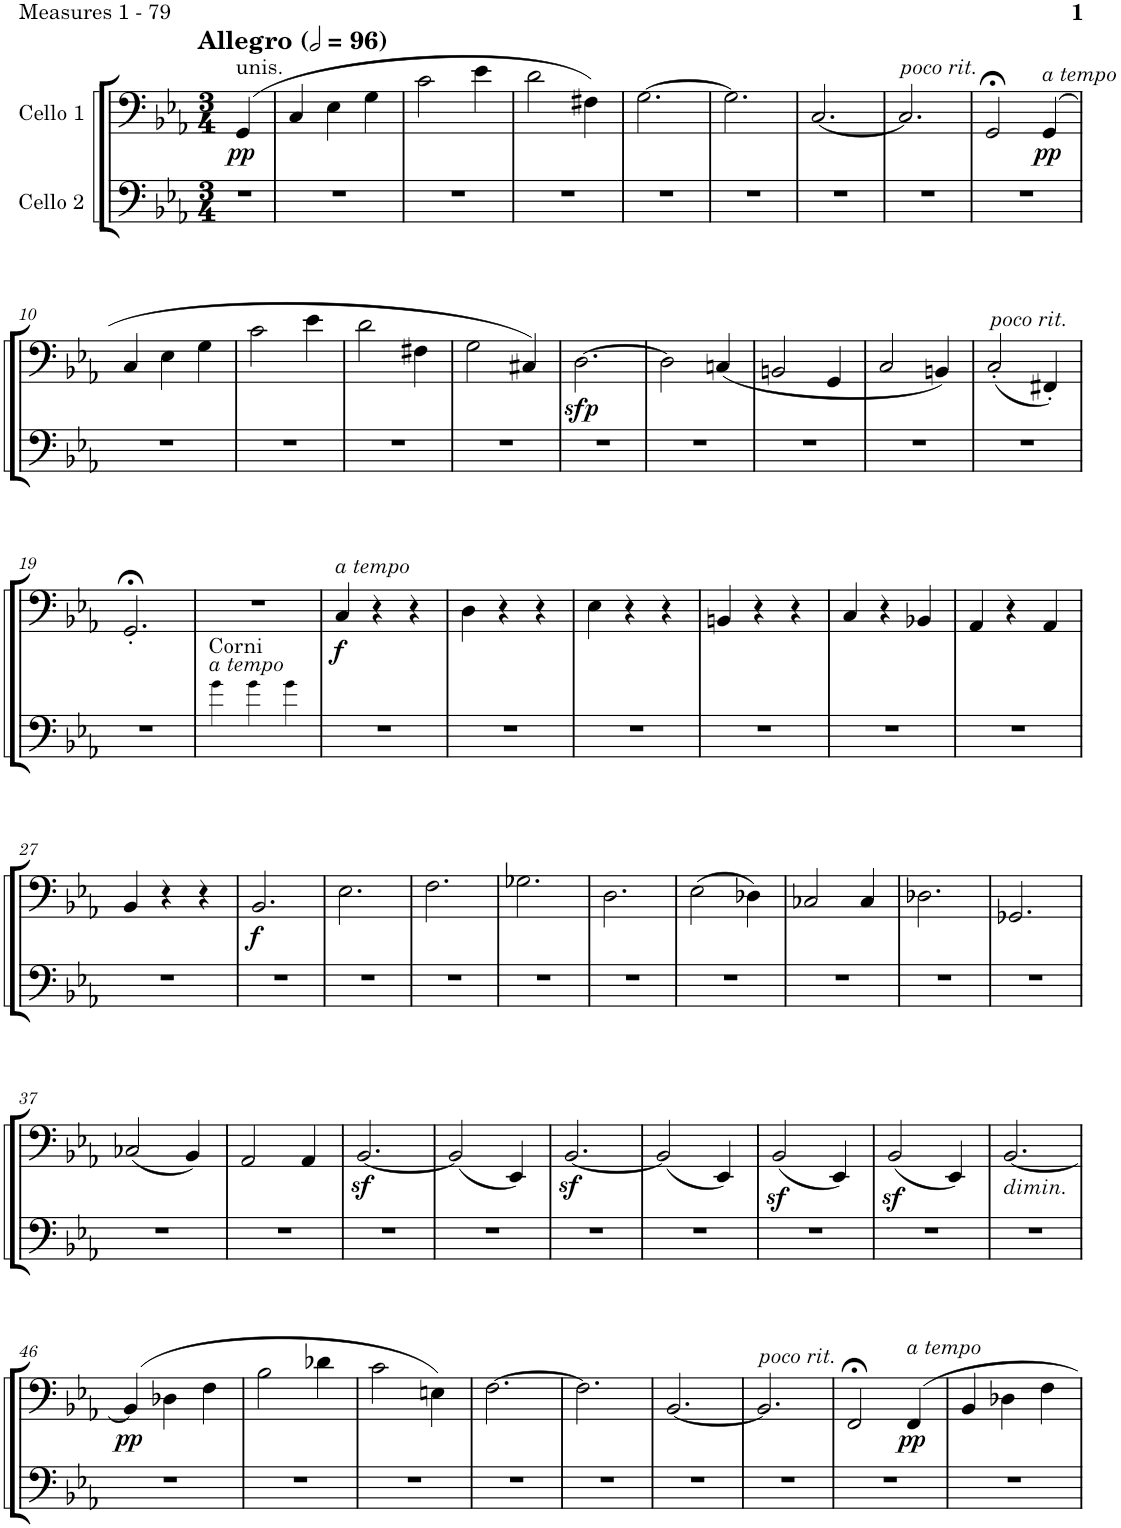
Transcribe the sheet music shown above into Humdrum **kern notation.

**kern	**kern	**dynam
*part2	*part1	*part1
*staff2	*staff1	*staff1
*I"Cello 2	*I"Cello 1	*
*clefF4	*clefF4	*
*k[b-e-a-]	*k[b-e-a-]	*
*M3/4	*M3/4	*
*MM192	*MM192	*
=1	=1	=1
!	!LO:TX:a:t=Measures 1 - 79	!
!	!LO:TX:a:B:t=Allegro	!
!	!LO:TX:a:t=unis.	!
!	!	!LO:DY:b
2.r	(4GG/	pp
.	2ryy	.
=2	=2	=2
2.r	4C/	.
.	4E-\	.
.	4G\	.
=3	=3	=3
2.r	2c\	.
.	4e-\	.
=4	=4	=4
2.r	2d\	.
.	4F#X\)	.
=5	=5	=5
2.r	[2.G\	.
=6	=6	=6
2.r	2.G\]	.
=7	=7	=7
2.r	[2.C/	.
=8	=8	=8
!	!LO:TX:a:i:t=poco rit.	!
2.r	2.C/]	.
=9	=9	=9
2.r	2GG;</	.
!	!LO:TX:a:i:t=a tempo	!
!	!	!LO:DY:b
.	(4GG/	pp
!!LO:LB:g=z
=10	=10	=10
2.r	4C/	.
.	4E-\	.
.	4G\	.
=11	=11	=11
2.r	2c\	.
.	4e-\	.
=12	=12	=12
2.r	2d\	.
.	4F#X\	.
=13	=13	=13
2.r	2G\	.
.	4C#X/)	.
=14	=14	=14
!	!	!LO:DY:b
2.r	[2.D\	sfp
=15	=15	=15
2.r	2D\]	.
.	(4Cn/	.
=16	=16	=16
2.r	2BBn/	.
.	4GG/	.
=17	=17	=17
2.r	2C/	.
.	4BBn/)	.
=18	=18	=18
!	!LO:TX:a:i:t=poco rit.	!
2.r	(2C'/	.
.	4FF#X'/)	.
!!LO:LB:g=z
=19	=19	=19
2.r	2.GG;<'/	.
=20	=20	=20
!LO:TX:a:i:t=a tempo	!	!
!LO:TX:a:t=Corni	!	!
4g!\	2.r	.
4g!\	.	.
4g!\	.	.
=21	=21	=21
!	!LO:TX:a:i:t=a tempo	!
!	!	!LO:DY:b
2.r	4C/	f
.	4r	.
.	4r	.
=22	=22	=22
2.r	4D\	.
.	4r	.
.	4r	.
=23	=23	=23
2.r	4E-\	.
.	4r	.
.	4r	.
=24	=24	=24
2.r	4BBn/	.
.	4r	.
.	4r	.
=25	=25	=25
2.r	4C/	.
.	4r	.
.	4BB-X/	.
=26	=26	=26
2.r	4AA-/	.
.	4r	.
.	4AA-/	.
!!LO:LB:g=z
=27	=27	=27
2.r	4BB-/	.
.	4r	.
.	4r	.
=28	=28	=28
!	!	!LO:DY:b
2.r	2.BB-/	f
=29	=29	=29
2.r	2.E-\	.
=30	=30	=30
2.r	2.F\	.
=31	=31	=31
2.r	2.G-X\	.
=32	=32	=32
2.r	2.D\	.
=33	=33	=33
2.r	(2E-\	.
.	4D-X\)	.
=34	=34	=34
2.r	2C-X/	.
.	4C-/	.
=35	=35	=35
2.r	2.D-X\	.
=36	=36	=36
2.r	2.GG-X/	.
!!LO:LB:g=z
=37	=37	=37
2.r	(2C-X/	.
.	4BB-/)	.
=38	=38	=38
2.r	2AA-/	.
.	4AA-/	.
=39	=39	=39
2.r	[2.BB-z</	.
=40	=40	=40
2.r	(2BB-/]	.
.	4EE-/)	.
=41	=41	=41
2.r	[2.BB-z</	.
=42	=42	=42
2.r	(2BB-/]	.
.	4EE-/)	.
=43	=43	=43
2.r	(2BB-z</	.
.	4EE-/)	.
=44	=44	=44
2.r	(2BB-z</	.
.	4EE-/)	.
=45	=45	=45
!	!LO:TX:b:i:t=dimin.	!
2.r	[2.BB-/	.
!!LO:LB:g=z
=46	=46	=46
!	!	!LO:DY:b
2.r	(4BB-/]	pp
.	4D-X\	.
.	4F\	.
=47	=47	=47
2.r	2B-\	.
.	4d-X\	.
=48	=48	=48
2.r	2c\	.
.	4En\)	.
=49	=49	=49
2.r	[2.F\	.
=50	=50	=50
2.r	2.F\]	.
=51	=51	=51
2.r	[2.BB-/	.
=52	=52	=52
!	!LO:TX:a:i:t=poco rit.	!
2.r	2.BB-/]	.
=53	=53	=53
2.r	2FF;</	.
!	!LO:TX:a:i:t=a tempo	!
!	!	!LO:DY:b
.	4FF/	pp
=54	=54	=54
2.r	4BB-/	.
.	4D-X\	.
.	4F\	.
=	=	=
*-	*-	*-
